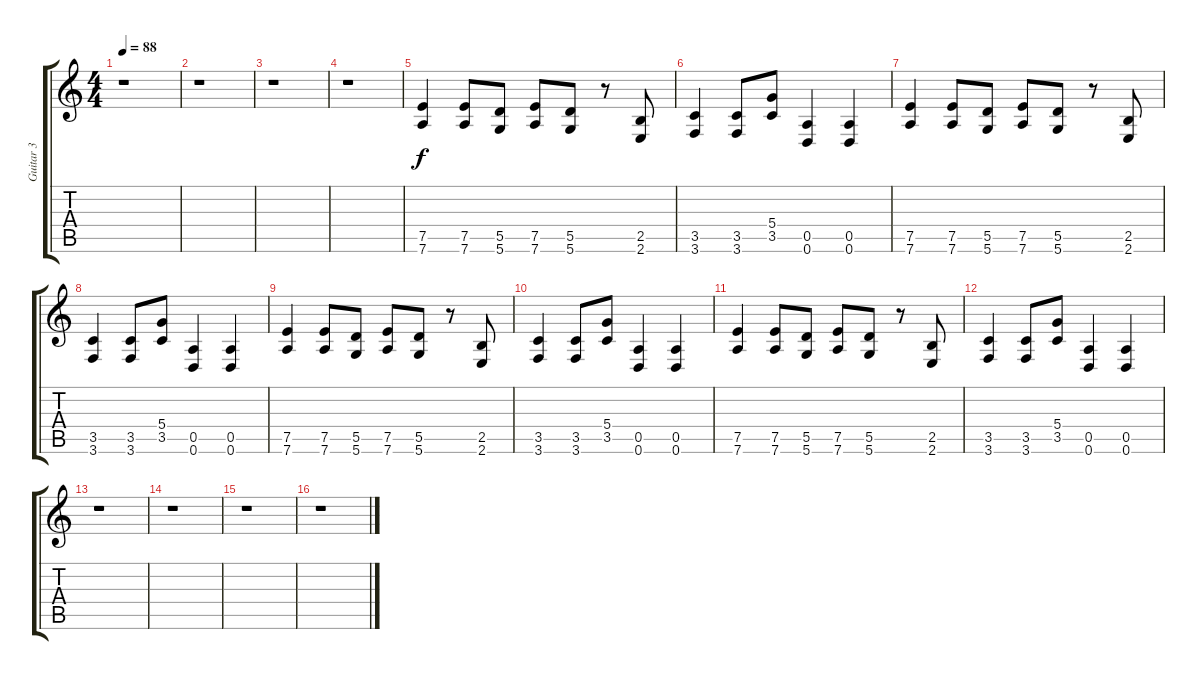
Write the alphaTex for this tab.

\track ("Guitar 3" "Guitar 3") {instrument overdrivenguitar}
\staff {score tabs}
\tuning (E4 B3 G3 D3 A2 D2) {hide}
\ts (4 4)
\tempo 88
\clef g2
\ks c
r.1{dy f instrument overdrivenguitar} |
r.1 |
r.1 |
r.1 |
(7.5 7.6).4 (7.5 7.6).8 (5.5 5.6).8 (7.5 7.6).8 (5.5 5.6).8 r.8 (2.5 2.6).8 |
(3.5 3.6).4 (3.5 3.6).8 (5.4 3.5).8 (0.5 0.6).4 (0.5 0.6).4 |
(7.5 7.6).4 (7.5 7.6).8 (5.5 5.6).8 (7.5 7.6).8 (5.5 5.6).8 r.8 (2.5 2.6).8 |
(3.5 3.6).4 (3.5 3.6).8 (5.4 3.5).8 (0.5 0.6).4 (0.5 0.6).4 |
(7.5 7.6).4 (7.5 7.6).8 (5.5 5.6).8 (7.5 7.6).8 (5.5 5.6).8 r.8 (2.5 2.6).8 |
(3.5 3.6).4 (3.5 3.6).8 (5.4 3.5).8 (0.5 0.6).4 (0.5 0.6).4 |
(7.5 7.6).4 (7.5 7.6).8 (5.5 5.6).8 (7.5 7.6).8 (5.5 5.6).8 r.8 (2.5 2.6).8 |
(3.5 3.6).4 (3.5 3.6).8 (5.4 3.5).8 (0.5 0.6).4 (0.5 0.6).4 |
r.1 |
r.1 |
r.1 |
r.1
